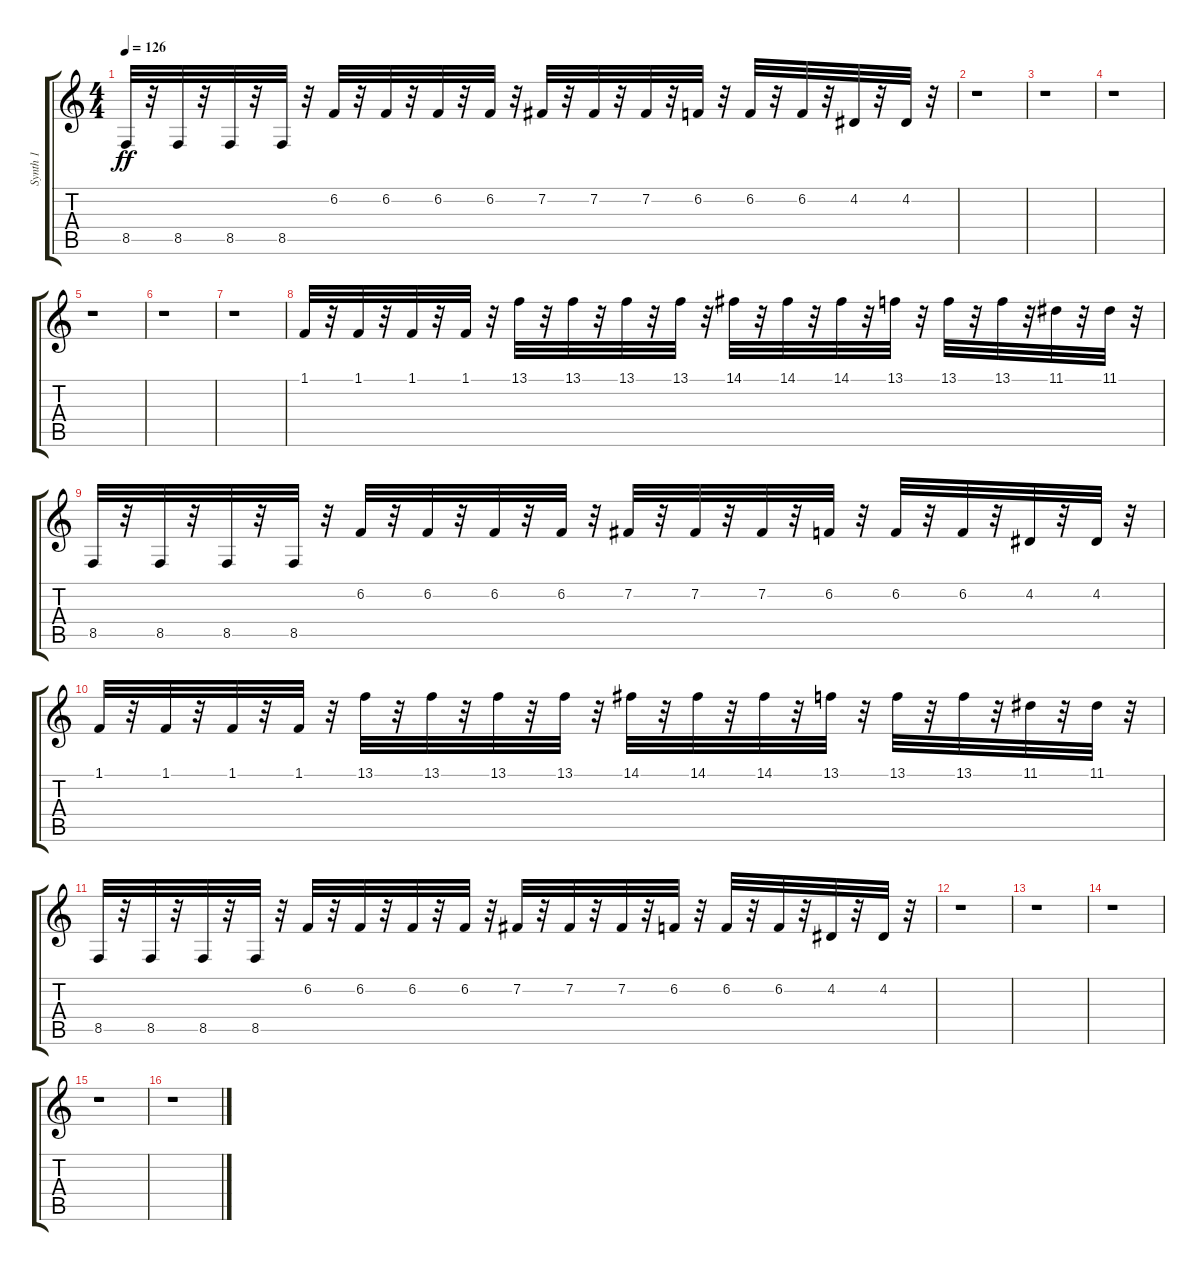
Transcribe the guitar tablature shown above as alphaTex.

\track ("Synth 1" "Synth 1") {instrument pad3polysynth}
\staff {score tabs}
\tuning (E4 B3 G3 D3 A2 E2) {hide}
\ts (4 4)
\tempo 126
\clef g2
\ks c
8.5.32{dy ff} r.32 8.5.32 r.32 8.5.32 r.32 8.5.32 r.32 6.2.32 r.32 6.2.32 r.32 6.2.32 r.32 6.2.32 r.32 7.2.32 r.32 7.2.32 r.32 7.2.32 r.32 6.2.32 r.32 6.2.32 r.32 6.2.32 r.32 4.2.32 r.32 4.2.32 r.32 |
r.1 |
r.1 |
r.1 |
r.1 |
r.1 |
r.1 |
1.1.32 r.32 1.1.32 r.32 1.1.32 r.32 1.1.32 r.32 13.1.32 r.32 13.1.32 r.32 13.1.32 r.32 13.1.32 r.32 14.1.32 r.32 14.1.32 r.32 14.1.32 r.32 13.1.32 r.32 13.1.32 r.32 13.1.32 r.32 11.1.32 r.32 11.1.32 r.32 |
8.5.32 r.32 8.5.32 r.32 8.5.32 r.32 8.5.32 r.32 6.2.32 r.32 6.2.32 r.32 6.2.32 r.32 6.2.32 r.32 7.2.32 r.32 7.2.32 r.32 7.2.32 r.32 6.2.32 r.32 6.2.32 r.32 6.2.32 r.32 4.2.32 r.32 4.2.32 r.32 |
1.1.32 r.32 1.1.32 r.32 1.1.32 r.32 1.1.32 r.32 13.1.32 r.32 13.1.32 r.32 13.1.32 r.32 13.1.32 r.32 14.1.32 r.32 14.1.32 r.32 14.1.32 r.32 13.1.32 r.32 13.1.32 r.32 13.1.32 r.32 11.1.32 r.32 11.1.32 r.32 |
8.5.32 r.32 8.5.32 r.32 8.5.32 r.32 8.5.32 r.32 6.2.32 r.32 6.2.32 r.32 6.2.32 r.32 6.2.32 r.32 7.2.32 r.32 7.2.32 r.32 7.2.32 r.32 6.2.32 r.32 6.2.32 r.32 6.2.32 r.32 4.2.32 r.32 4.2.32 r.32 |
r.1 |
r.1 |
r.1 |
r.1 |
r.1
